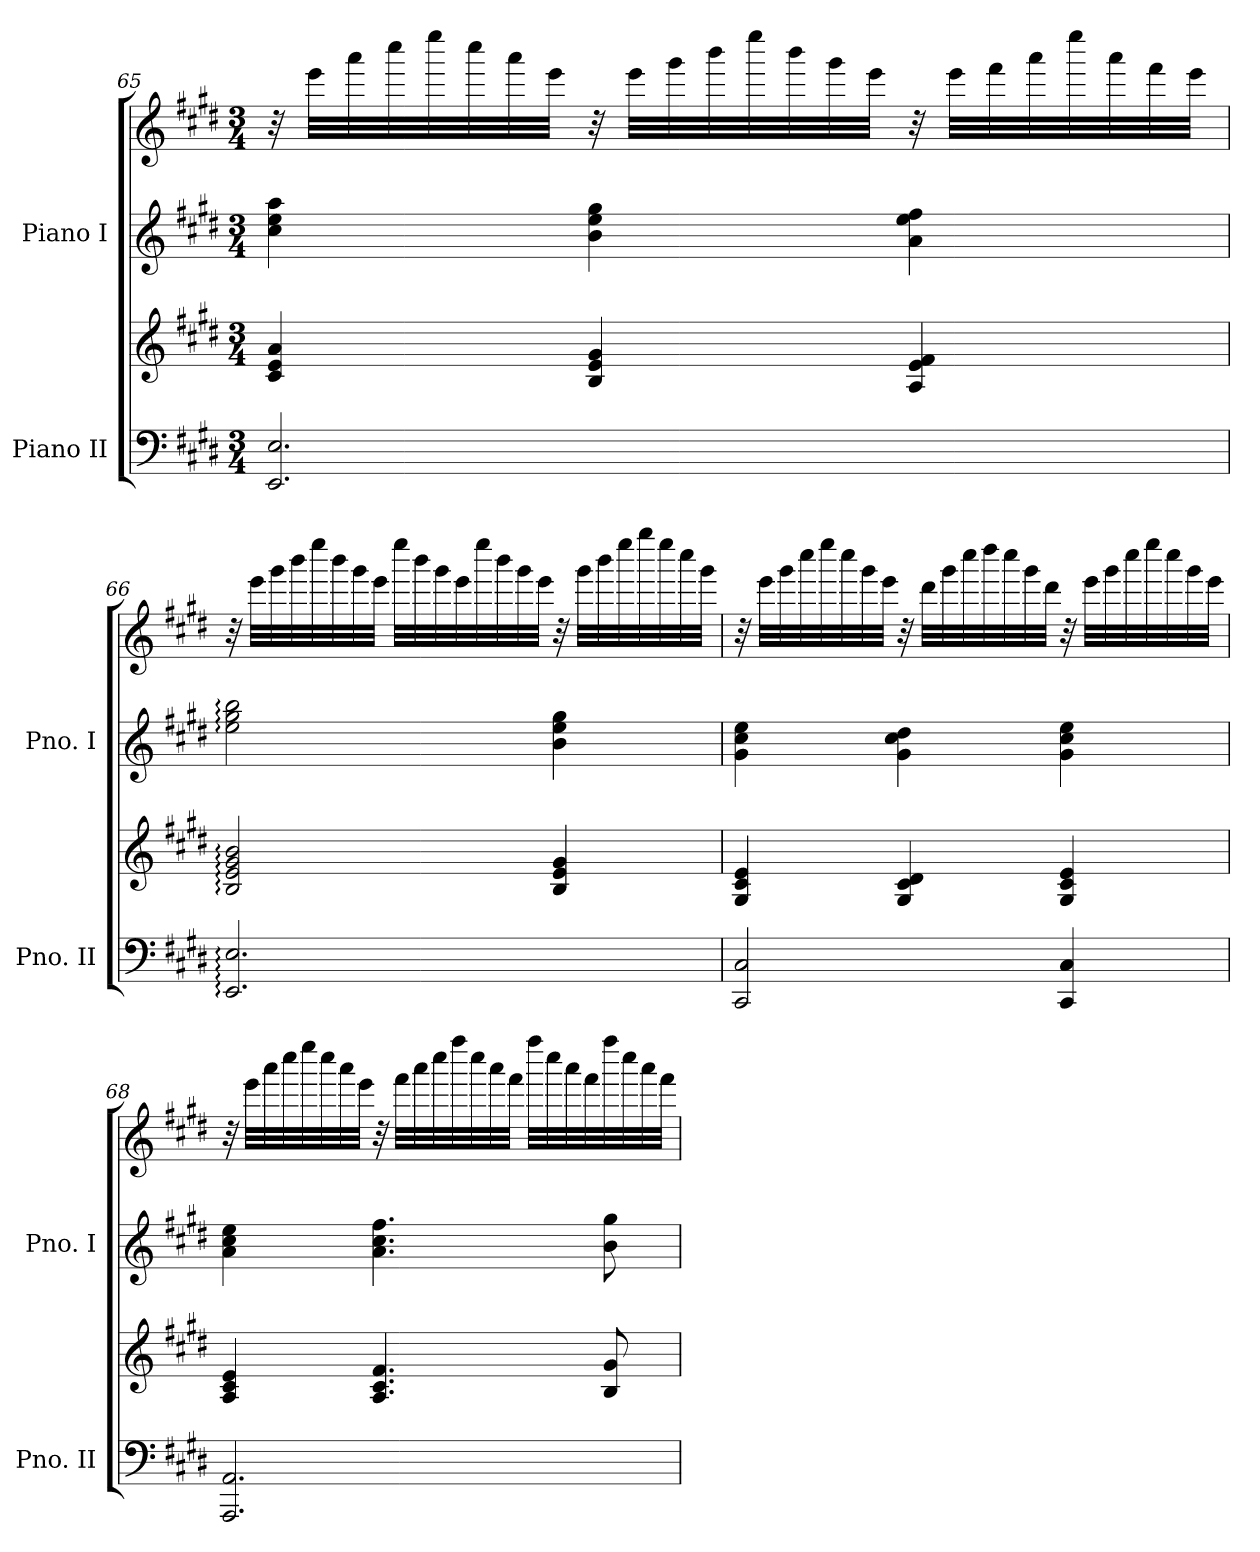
**kern	**kern	**kern	**kern
*part2	*part2	*part1	*part1
*staff4	*staff3	*staff2	*staff1
*I"Piano II	*	*I"Piano I	*
*I'Pno. II	*	*I'Pno. I	*
!!LO:PB:g=z
*clefF4	*clefG2	*clefG2	*clefG2
*k[f#c#g#d#]	*k[f#c#g#d#]	*k[f#c#g#d#]	*k[f#c#g#d#]
*M3/4	*M3/4	*M3/4	*M3/4
=65	=65	=65	=65
2.EE/ 2.E/	4c#/ 4e/ 4a/	4cc#\ 4ee\ 4aa\	32r
.	.	.	32eee!\LLL
.	.	.	32aaa!\
.	.	.	32cccc#!\
.	.	.	32eeee!\
.	.	.	32cccc#!\
.	.	.	32aaa!\
.	.	.	32eee!\JJJ
.	4B/ 4e/ 4g#/	4b\ 4ee\ 4gg#\	32r
.	.	.	32eee!\LLL
.	.	.	32ggg#!\
.	.	.	32bbb!\
.	.	.	32eeee!\
.	.	.	32bbb!\
.	.	.	32ggg#!\
.	.	.	32eee!\JJJ
.	4A/ 4e/ 4f#/	4a\ 4ee\ 4ff#\	32r
.	.	.	32eee!\LLL
.	.	.	32fff#!\
.	.	.	32aaa!\
.	.	.	32eeee!\
.	.	.	32aaa!\
.	.	.	32fff#!\
.	.	.	32eee!\JJJ
=66	=66	=66	=66
2.EE/: 2.E/:	2B/: 2e/: 2g#/: 2b/:	2ee\: 2gg#\: 2bb\:	32r
.	.	.	32eee!\LLL
.	.	.	32ggg#!\
.	.	.	32bbb!\
.	.	.	32eeee!\
.	.	.	32bbb!\
.	.	.	32ggg#!\
.	.	.	32eee!\JJJ
.	.	.	32eeee!\LLL
.	.	.	32bbb!\
.	.	.	32ggg#!\
.	.	.	32eee!\
.	.	.	32eeee!\
.	.	.	32bbb!\
.	.	.	32ggg#!\
.	.	.	32eee!\JJJ
.	4B/ 4e/ 4g#/	4b\ 4ee\ 4gg#\	32r
.	.	.	32ggg#!\LLL
.	.	.	32bbb!\
.	.	.	32eeee!\
.	.	.	32gggg#!\
.	.	.	32eeee!\
.	.	.	32cccc#!\
.	.	.	32ggg#!\JJJ
!!LO:LB:g=z
=67	=67	=67	=67
2CC#/ 2C#/	4G#/ 4c#/ 4e/	4g#\ 4cc#\ 4ee\	32r
.	.	.	32eee!\LLL
.	.	.	32ggg#!\
.	.	.	32cccc#!\
.	.	.	32eeee!\
.	.	.	32cccc#!\
.	.	.	32ggg#!\
.	.	.	32eee!\JJJ
.	4G#/ 4c#/ 4d#/	4g#\ 4cc#\ 4dd#\	32r
.	.	.	32ddd#!\LLL
.	.	.	32ggg#!\
.	.	.	32cccc#!\
.	.	.	32dddd#!\
.	.	.	32cccc#!\
.	.	.	32ggg#!\
.	.	.	32ddd#!\JJJ
4CC#/ 4C#/	4G#/ 4c#/ 4e/	4g#\ 4cc#\ 4ee\	32r
.	.	.	32eee!\LLL
.	.	.	32ggg#!\
.	.	.	32cccc#!\
.	.	.	32eeee!\
.	.	.	32cccc#!\
.	.	.	32ggg#!\
.	.	.	32eee!\JJJ
=68	=68	=68	=68
2.AAA/ 2.AA/	4A/ 4c#/ 4e/	4a\ 4cc#\ 4ee\	32r
.	.	.	32eee!\LLL
.	.	.	32aaa!\
.	.	.	32cccc#!\
.	.	.	32eeee!\
.	.	.	32cccc#!\
.	.	.	32aaa!\
.	.	.	32eee!\JJJ
.	4.A/ 4.c#/ 4.f#/	4.a\ 4.cc#\ 4.ff#\	32r
.	.	.	32fff#!\LLL
.	.	.	32aaa!\
.	.	.	32cccc#!\
.	.	.	32ffff#!\
.	.	.	32cccc#!\
.	.	.	32aaa!\
.	.	.	32fff#!\JJJ
.	.	.	32ffff#!\LLL
.	.	.	32cccc#!\
.	.	.	32aaa!\
.	.	.	32fff#!\
.	8B/ 8g#/	8b\ 8gg#\	32ffff#!\
.	.	.	32cccc#!\
.	.	.	32aaa!\
.	.	.	32fff#!\JJJ
=	=	=	=
*-	*-	*-	*-
